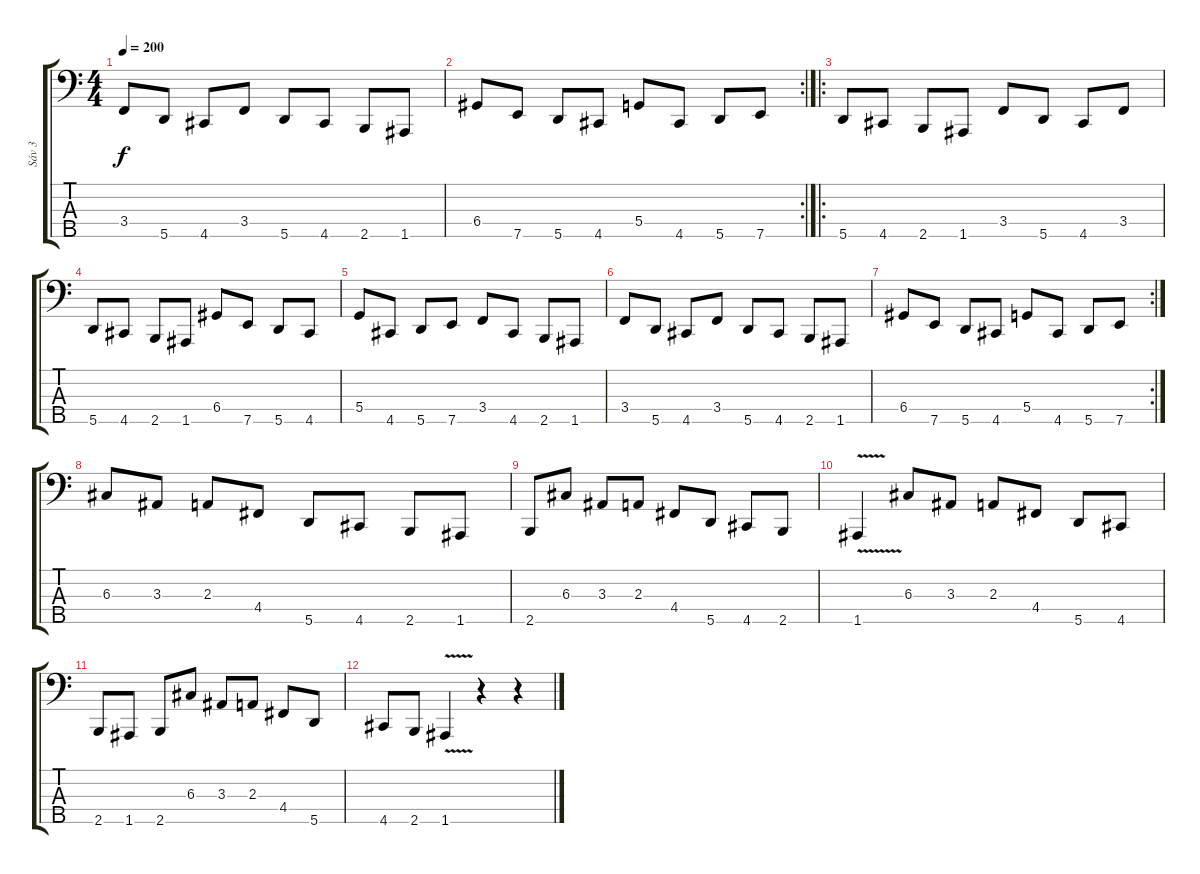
\track ("Sáv 3" "Sáv 3") {instrument electricbasspick}
\staff {score tabs}
\tuning (F2 C2 G1 D1 A0) {hide}
\ts (4 4)
\tempo 200
\clef f4
\ks c
3.4.8{dy f} 5.5.8 4.5.8 3.4.8 5.5.8 4.5.8 2.5.8 1.5.8 |
\rc 2
6.4.8 7.5.8 5.5.8 4.5.8 5.4.8 4.5.8 5.5.8 7.5.8 |
\ro
5.5.8 4.5.8 2.5.8 1.5.8 3.4.8 5.5.8 4.5.8 3.4.8 |
5.5.8 4.5.8 2.5.8 1.5.8 6.4.8 7.5.8 5.5.8 4.5.8 |
5.4.8 4.5.8 5.5.8 7.5.8 3.4.8 4.5.8 2.5.8 1.5.8 |
3.4.8 5.5.8 4.5.8 3.4.8 5.5.8 4.5.8 2.5.8 1.5.8 |
\rc 2
6.4.8 7.5.8 5.5.8 4.5.8 5.4.8 4.5.8 5.5.8 7.5.8 |
6.3.8 3.3.8 2.3.8 4.4.8 5.5.8 4.5.8 2.5.8 1.5.8 |
2.5.8 6.3.8 3.3.8 2.3.8 4.4.8 5.5.8 4.5.8 2.5.8 |
1.5{v}.4 6.3.8 3.3.8 2.3.8 4.4.8 5.5.8 4.5.8 |
2.5.8 1.5.8 2.5.8 6.3.8 3.3.8 2.3.8 4.4.8 5.5.8 |
4.5.8 2.5.8 1.5{v}.4 r.4 r.4
